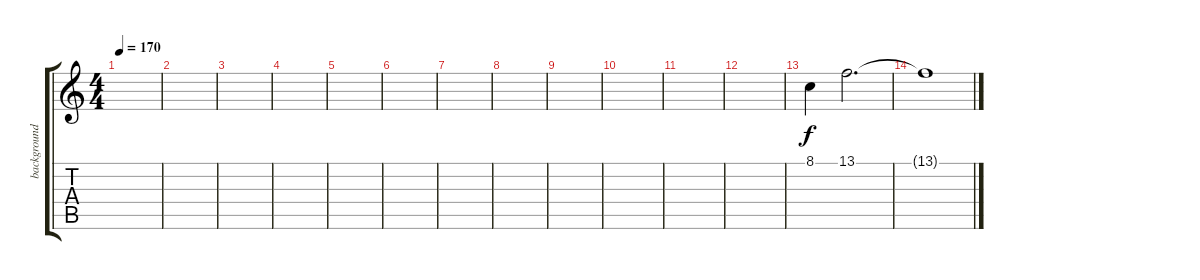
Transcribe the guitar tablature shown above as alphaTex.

\track ("background synth1" "background") {instrument stringensemble1}
\staff {score tabs}
\tuning (E4 B3 G3 D3 A2 E2) {hide}
\ts (4 4)
\tempo 170
\clef g2
\ks c
|
|
|
|
|
|
|
|
|
|
|
|
8.1.4 13.1.2{d} |
13.1{t}.1
